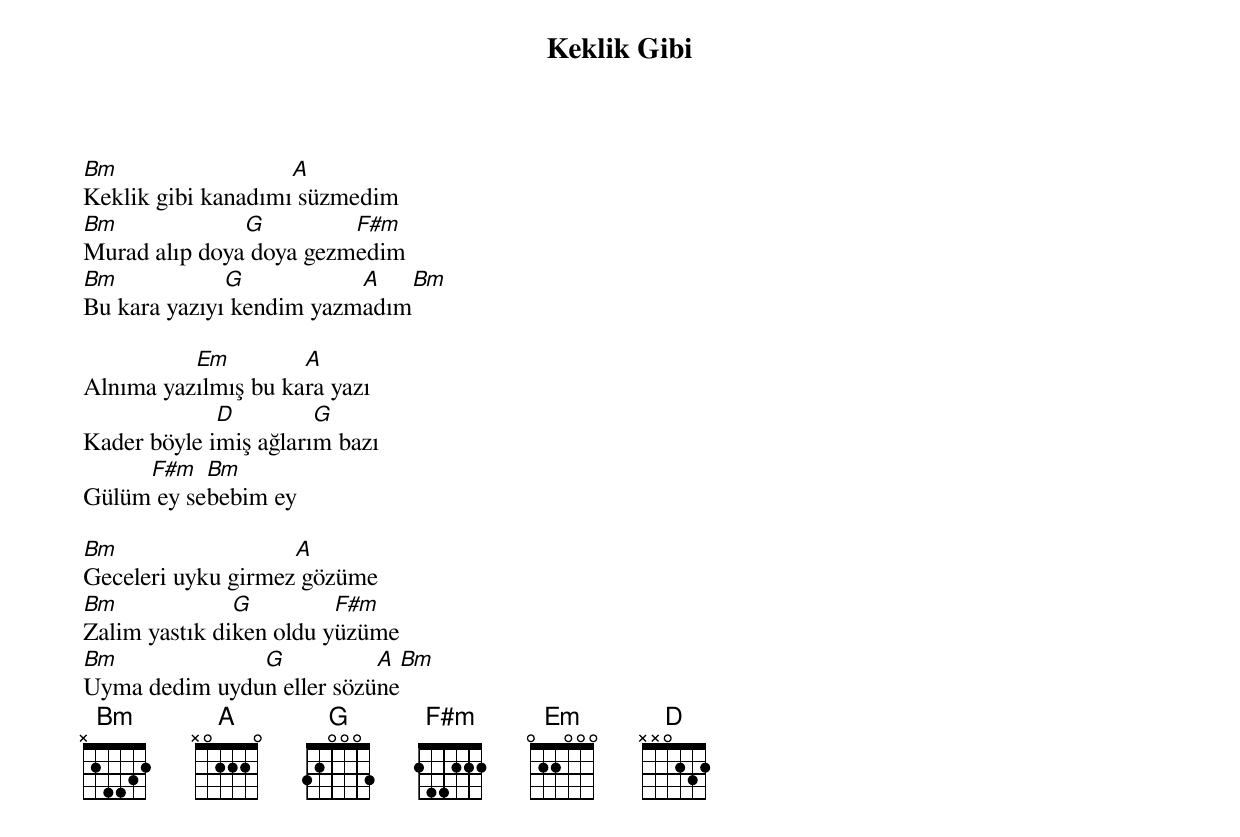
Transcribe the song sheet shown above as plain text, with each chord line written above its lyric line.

{title: Keklik Gibi}
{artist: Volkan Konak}

Bm                  A
Keklik gibi kanadımı süzmedim
Bm             G         F#m
Murad alıp doya doya gezmedim
Bm            G           A   Bm
Bu kara yazıyı kendim yazmadım

          Em         A
Alnıma yazılmış bu kara yazı
             D         G
Kader böyle imiş ağlarım bazı
     F#m   Bm
Gülüm ey sebebim ey

Bm                  A
Geceleri uyku girmez gözüme
Bm             G         F#m
Zalim yastık diken oldu yüzüme
Bm             G           A     Bm
Uyma dedim uydun eller sözüne
